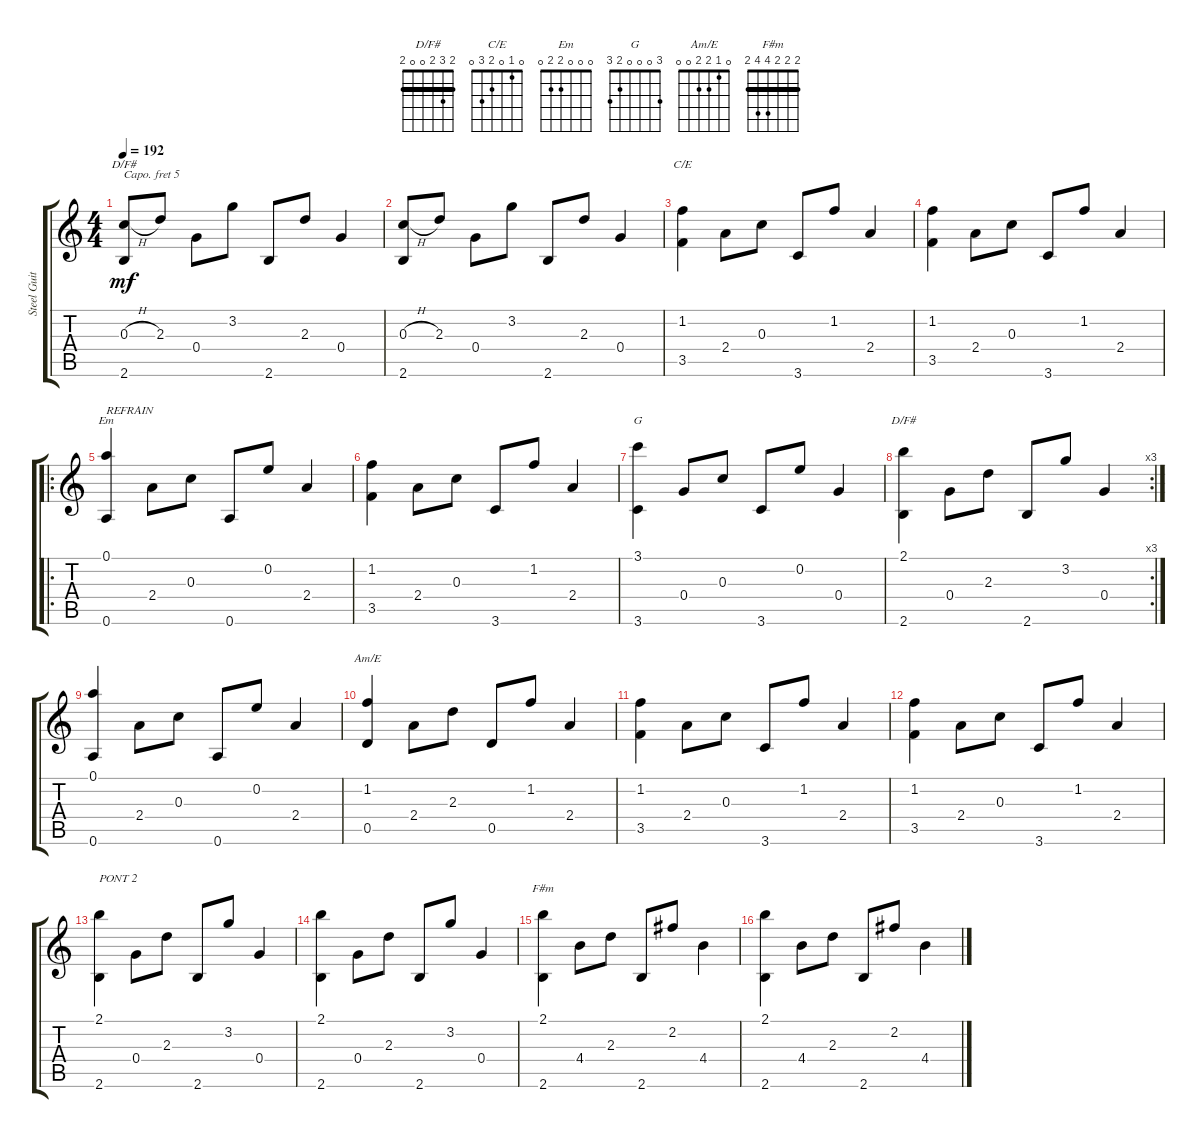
\track ("Steel Guitar" "Steel Guit") {instrument acousticguitarsteel}
\staff {score tabs}
\capo 5
\tuning (E4 B3 G3 D3 A2 E2) {hide}
\chord ("D/F#" x 3 2 0 0 2)
\chord ("C/E" 0 1 0 2 3 0)
\chord ("Em" 0 0 0 2 2 0)
\chord ("G" 3 0 0 0 2 3)
\chord ("D/F#" 2 3 2 0 0 2) {barre 2}
\chord ("Am/E" 0 1 2 2 0 0)
\chord ("F#m" 2 2 2 4 4 2) {barre 2}
\ts (4 4)
\tempo 192
\clef g2
\ks c
(0.3{h} 2.6).8{ch "D/F#" dy mf} 2.3.8 0.4.8 3.2.8 2.6.8 2.3.8 0.4.4 |
(0.3{h} 2.6).8 2.3.8 0.4.8 3.2.8 2.6.8 2.3.8 0.4.4 |
(1.2 3.5).4{ch "C/E"} 2.4.8 0.3.8 3.6.8 1.2.8 2.4.4 |
(1.2 3.5).4 2.4.8 0.3.8 3.6.8 1.2.8 2.4.4 |
\ro
(0.1 0.6).4{ch "Em" txt "REFRAIN"} 2.4.8 0.3.8 0.6.8 0.2.8 2.4.4 |
(1.2 3.5).4 2.4.8 0.3.8 3.6.8 1.2.8 2.4.4 |
(3.1 3.6).4{ch "G"} 0.4.8 0.3.8 3.6.8 0.2.8 0.4.4 |
\rc 3
(2.1 2.6).4{ch "D/F#"} 0.4.8 2.3.8 2.6.8 3.2.8 0.4.4 |
(0.1 0.6).4 2.4.8 0.3.8 0.6.8 0.2.8 2.4.4 |
(1.2 0.5).4{ch "Am/E"} 2.4.8 2.3.8 0.5.8 1.2.8 2.4.4 |
(1.2 3.5).4 2.4.8 0.3.8 3.6.8 1.2.8 2.4.4 |
(1.2 3.5).4 2.4.8 0.3.8 3.6.8 1.2.8 2.4.4 |
(2.1 2.6).4{txt "PONT 2"} 0.4.8 2.3.8 2.6.8 3.2.8 0.4.4 |
(2.1 2.6).4 0.4.8 2.3.8 2.6.8 3.2.8 0.4.4 |
(2.1 2.6).4{ch "F#m"} 4.4.8 2.3.8 2.6.8 2.2.8 4.4.4 |
(2.1 2.6).4 4.4.8 2.3.8 2.6.8 2.2.8 4.4.4
